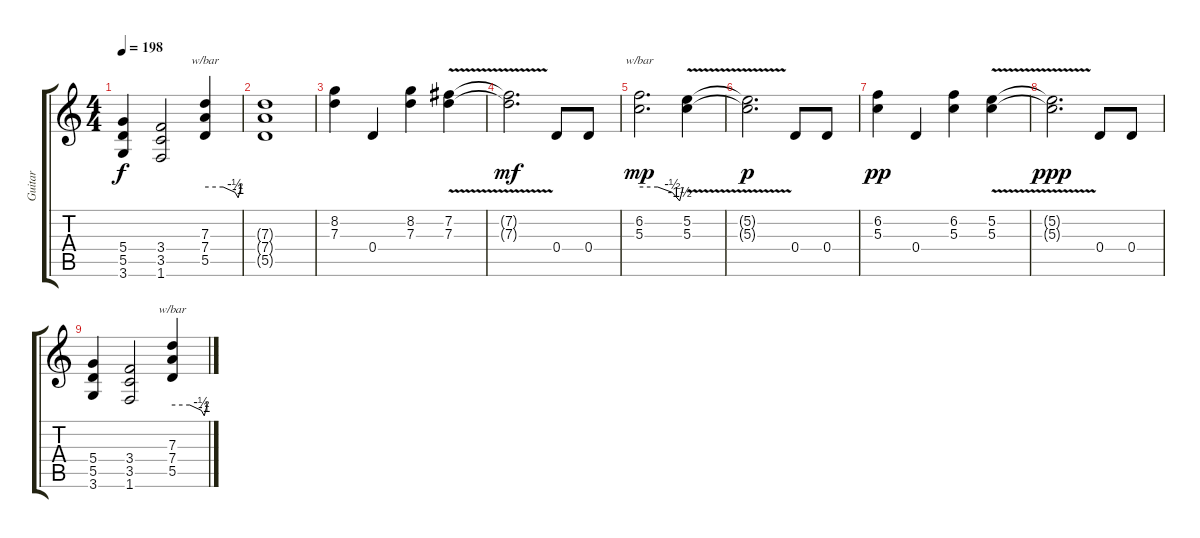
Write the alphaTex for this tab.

\track ("Guitar" "Guitar") {instrument distortionguitar}
\staff {score tabs}
\tuning (E4 B3 G3 D3 A2 E2) {hide}
\ts (4 4)
\tempo 198
\clef g2
\ks c
(5.4 5.5 3.6).4{dy f} (3.4 3.5 1.6).2 (7.3 7.4 5.5).4{tbe (custom default 0 0 30 0 50 -2 55 -4 60 0)} |
(7.3{t} 7.4{t} 5.5{t}).1 |
(8.2 7.3).4 0.4.4 (8.2 7.3).4 (7.2{v} 7.3{v}).4 |
(7.2{v t} 7.3{v t}).2{d dy mf} 0.4.8 0.4.8 |
(6.2 5.3).2{d tbe (custom default 0 0 25 0 45 -2 55 -6 60 0) dy mp} (5.2{v} 5.3{v}).4 |
(5.2{v t} 5.3{v t}).2{d dy p} 0.4.8 0.4.8 |
(6.2 5.3).4{dy pp} 0.4.4 (6.2 5.3).4 (5.2{v} 5.3{v}).4 |
(5.2{v t} 5.3{v t}).2{d dy ppp} 0.4.8 0.4.8 |
(5.4 5.5 3.6).4 (3.4 3.5 1.6).2 (7.3 7.4 5.5).4{tbe (custom default 0 0 30 0 50 -2 55 -4 60 0)}
